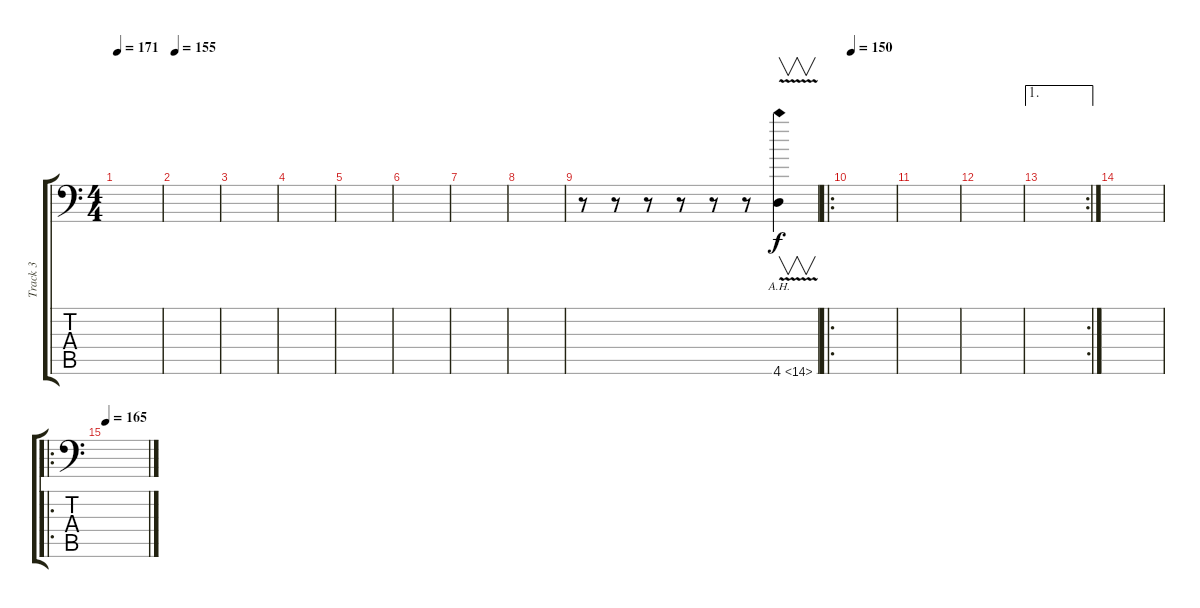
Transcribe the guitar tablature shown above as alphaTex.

\track ("Track 3" "Track 3") {instrument guitarharmonics}
\staff {score tabs}
\tuning (C4 G3 Eb3 Bb2 F2 Bb1) {hide}
\ts (4 4)
\tempo 171
\clef f4
\ks c
|
\tempo 155
|
|
|
|
|
|
|
r.8 r.8 r.8 r.8 r.8 r.8 4.6{ah 10 v}.4{v} |
\ro
\tempo 150
|
|
|
\ae 1
\rc 2
|
|
\ro
\tempo 165
